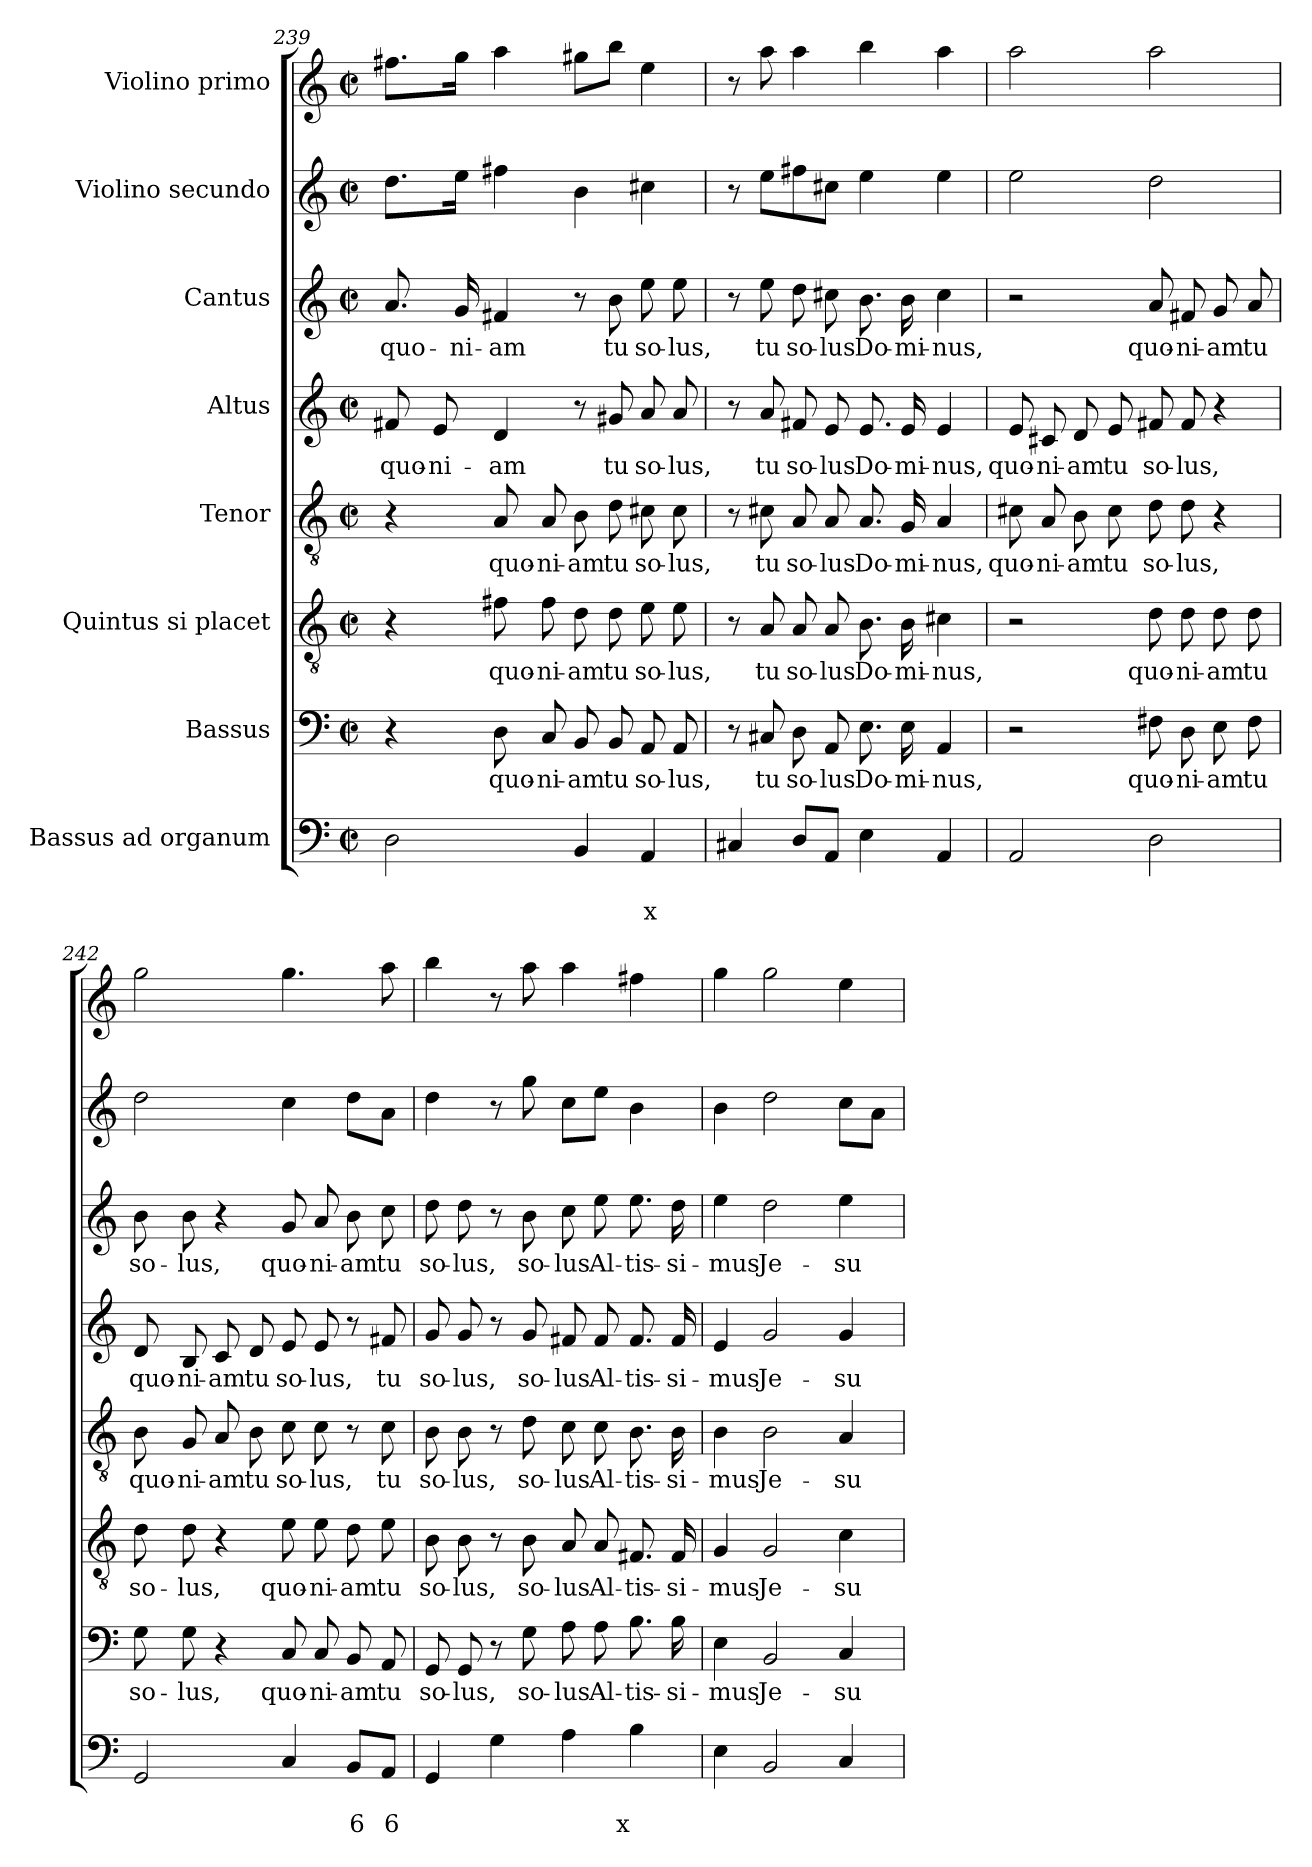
**kern	**text	**text	**kern	**text	**kern	**text	**kern	**text	**kern	**text	**kern	**text	**kern	**kern
*part8	*part8	*part8	*part7	*part7	*part6	*part6	*part5	*part5	*part4	*part4	*part3	*part3	*part2	*part1
*staff8	*staff8	*staff8	*staff7	*staff7	*staff6	*staff6	*staff5	*staff5	*staff4	*staff4	*staff3	*staff3	*staff2	*staff1
*I"Bassus ad organum	*	*	*I"Bassus	*	*I"Quintus si placet	*	*I"Tenor	*	*I"Altus	*	*I"Cantus	*	*I"Violino secundo	*I"Violino primo
!!LO:PB:g=z
*clefF4	*	*	*clefF4	*	*clefGv2	*	*clefGv2	*	*clefG2	*	*clefG2	*	*clefG2	*clefG2
*k[]	*	*	*k[]	*	*k[]	*	*k[]	*	*k[]	*	*k[]	*	*k[]	*k[]
*C:	*	*	*C:	*	*C:	*	*C:	*	*C:	*	*C:	*	*C:	*C:
*M2/2	*	*	*M2/2	*	*M2/2	*	*M2/2	*	*M2/2	*	*M2/2	*	*M2/2	*M2/2
*met(c|)	*	*	*met(c|)	*	*met(c|)	*	*met(c|)	*	*met(c|)	*	*met(c|)	*	*met(c|)	*met(c|)
=239	=239	=239	=239	=239	=239	=239	=239	=239	=239	=239	=239	=239	=239	=239
!	!	!	!	!	!	!	!	!	!	!LO:LY:b	!	!LO:LY:b	!	!
2D\	.	.	4r	.	4r	.	4r	.	8f#X/	quo-	8.a/	quo-	8.dd\L	8.ff#X\L
!	!	!	!	!	!	!	!	!	!	!LO:LY:b	!	!	!	!
.	.	.	.	.	.	.	.	.	8e/	-ni-	.	.	.	.
!	!	!	!	!	!	!	!	!	!	!	!	!LO:LY:b	!	!
.	.	.	.	.	.	.	.	.	.	.	16g/	-ni-	16ee\Jk	16gg\Jk
!	!	!	!	!LO:LY:b	!	!LO:LY:b	!	!LO:LY:b	!	!LO:LY:b	!	!LO:LY:b	!	!
.	.	.	8D\	quo-	8f#X\	quo-	8A/	quo-	4d/	-am	4f#X/	-am	4ff#X\	4aa\
!	!	!	!	!LO:LY:b	!	!LO:LY:b	!	!LO:LY:b	!	!	!	!	!	!
.	.	.	8C/	-ni-	8f#\	-ni-	8A/	-ni-	.	.	.	.	.	.
!	!	!	!	!LO:LY:b	!	!LO:LY:b	!	!LO:LY:b	!	!	!	!	!	!
4BB/	.	.	8BB/	-am	8d\	-am	8B\	-am	8r	.	8r	.	4b\	8gg#X\L
!	!	!	!	!LO:LY:b	!	!LO:LY:b	!	!LO:LY:b	!	!LO:LY:b	!	!LO:LY:b	!	!
.	.	.	8BB/	tu	8d\	tu	8d\	tu	8g#X/	tu	8b\	tu	.	8bb\J
!	!	!LO:LY:b	!	!LO:LY:b	!	!LO:LY:b	!	!LO:LY:b	!	!LO:LY:b	!	!LO:LY:b	!	!
4AA/	.	x	8AA/	so-	8e\	so-	8c#X\	so-	8a/	so-	8ee\	so-	4cc#X\	4ee\
!	!	!	!	!LO:LY:b	!	!LO:LY:b	!	!LO:LY:b	!	!LO:LY:b	!	!LO:LY:b	!	!
.	.	.	8AA/	-lus,	8e\	-lus,	8c#\	-lus,	8a/	-lus,	8ee\	-lus,	.	.
=240	=240	=240	=240	=240	=240	=240	=240	=240	=240	=240	=240	=240	=240	=240
4C#X/	.	.	8r	.	8r	.	8r	.	8r	.	8r	.	8r	8r
!	!	!	!	!LO:LY:b	!	!LO:LY:b	!	!LO:LY:b	!	!LO:LY:b	!	!LO:LY:b	!	!
.	.	.	8C#X/	tu	8A/	tu	8c#X\	tu	8a/	tu	8ee\	tu	8ee\L	8aa\
!	!	!	!	!LO:LY:b	!	!LO:LY:b	!	!LO:LY:b	!	!LO:LY:b	!	!LO:LY:b	!	!
8D/L	.	.	8D\	so-	8A/	so-	8A/	so-	8f#X/	so-	8dd\	so-	8ff#X\	4aa\
!	!	!	!	!LO:LY:b	!	!LO:LY:b	!	!LO:LY:b	!	!LO:LY:b	!	!LO:LY:b	!	!
8AA/J	.	.	8AA/	-lus	8A/	-lus	8A/	-lus	8e/	-lus	8cc#X\	-lus	8cc#X\J	.
!	!	!	!	!LO:LY:b	!	!LO:LY:b	!	!LO:LY:b	!	!LO:LY:b	!	!LO:LY:b	!	!
4E\	.	.	8.E\	Do-	8.B\	Do-	8.A/	Do-	8.e/	Do-	8.b\	Do-	4ee\	4bb\
!	!	!	!	!LO:LY:b	!	!LO:LY:b	!	!LO:LY:b	!	!LO:LY:b	!	!LO:LY:b	!	!
.	.	.	16E\	-mi-	16B\	-mi-	16G/	-mi-	16e/	-mi-	16b\	-mi-	.	.
!	!	!	!	!LO:LY:b	!	!LO:LY:b	!	!LO:LY:b	!	!LO:LY:b	!	!LO:LY:b	!	!
4AA/	.	.	4AA/	-nus,	4c#X\	-nus,	4A/	-nus,	4e/	-nus,	4cc#\	-nus,	4ee\	4aa\
=241	=241	=241	=241	=241	=241	=241	=241	=241	=241	=241	=241	=241	=241	=241
!	!	!	!	!	!	!	!	!LO:LY:b	!	!LO:LY:b	!	!	!	!
2AA/	.	.	2r	.	2r	.	8c#X\	quo-	8e/	quo-	2r	.	2ee\	2aa\
!	!	!	!	!	!	!	!	!LO:LY:b	!	!LO:LY:b	!	!	!	!
.	.	.	.	.	.	.	8A/	-ni-	8c#X/	-ni-	.	.	.	.
!	!	!	!	!	!	!	!	!LO:LY:b	!	!LO:LY:b	!	!	!	!
.	.	.	.	.	.	.	8B\	-am	8d/	-am	.	.	.	.
!	!	!	!	!	!	!	!	!LO:LY:b	!	!LO:LY:b	!	!	!	!
.	.	.	.	.	.	.	8c#\	tu	8e/	tu	.	.	.	.
!	!	!	!	!LO:LY:b	!	!LO:LY:b	!	!LO:LY:b	!	!LO:LY:b	!	!LO:LY:b	!	!
2D\	.	.	8F#X\	quo-	8d\	quo-	8d\	so-	8f#X/	so-	8a/	quo-	2dd\	2aa\
!	!	!	!	!LO:LY:b	!	!LO:LY:b	!	!LO:LY:b	!	!LO:LY:b	!	!LO:LY:b	!	!
.	.	.	8D\	-ni-	8d\	-ni-	8d\	-lus,	8f#/	-lus,	8f#X/	-ni-	.	.
!	!	!	!	!LO:LY:b	!	!LO:LY:b	!	!	!	!	!	!LO:LY:b	!	!
.	.	.	8E\	-am	8d\	-am	4r	.	4r	.	8g/	-am	.	.
!	!	!	!	!LO:LY:b	!	!LO:LY:b	!	!	!	!	!	!LO:LY:b	!	!
.	.	.	8F#\	tu	8d\	tu	.	.	.	.	8a/	tu	.	.
!!LO:LB:g=z
=242	=242	=242	=242	=242	=242	=242	=242	=242	=242	=242	=242	=242	=242	=242
!	!	!	!	!LO:LY:b	!	!LO:LY:b	!	!LO:LY:b	!	!LO:LY:b	!	!LO:LY:b	!	!
2GG/	.	.	8G\	so-	8d\	so-	8B\	quo-	8d/	quo-	8b\	so-	2dd\	2gg\
!	!	!	!	!LO:LY:b	!	!LO:LY:b	!	!LO:LY:b	!	!LO:LY:b	!	!LO:LY:b	!	!
.	.	.	8G\	-lus,	8d\	-lus,	8G/	-ni-	8B/	-ni-	8b\	-lus,	.	.
!	!	!	!	!	!	!	!	!LO:LY:b	!	!LO:LY:b	!	!	!	!
.	.	.	4r	.	4r	.	8A/	-am	8c/	-am	4r	.	.	.
!	!	!	!	!	!	!	!	!LO:LY:b	!	!LO:LY:b	!	!	!	!
.	.	.	.	.	.	.	8B\	tu	8d/	tu	.	.	.	.
!	!	!	!	!LO:LY:b	!	!LO:LY:b	!	!LO:LY:b	!	!LO:LY:b	!	!LO:LY:b	!	!
4C/	.	.	8C/	quo-	8e\	quo-	8c\	so-	8e/	so-	8g/	quo-	4cc\	4.gg\
!	!	!	!	!LO:LY:b	!	!LO:LY:b	!	!LO:LY:b	!	!LO:LY:b	!	!LO:LY:b	!	!
.	.	.	8C/	-ni-	8e\	-ni-	8c\	-lus,	8e/	-lus,	8a/	-ni-	.	.
!	!	!LO:LY:b	!	!LO:LY:b	!	!LO:LY:b	!	!	!	!	!	!LO:LY:b	!	!
8BB/L	.	6	8BB/	-am	8d\	-am	8r	.	8r	.	8b\	-am	8dd\L	.
!	!	!LO:LY:b	!	!LO:LY:b	!	!LO:LY:b	!	!LO:LY:b	!	!LO:LY:b	!	!LO:LY:b	!	!
8AA/J	.	6	8AA/	tu	8e\	tu	8c\	tu	8f#X/	tu	8cc\	tu	8a\J	8aa\
=243	=243	=243	=243	=243	=243	=243	=243	=243	=243	=243	=243	=243	=243	=243
!	!	!	!	!LO:LY:b	!	!LO:LY:b	!	!LO:LY:b	!	!LO:LY:b	!	!LO:LY:b	!	!
4GG/	.	.	8GG/	so-	8B\	so-	8B\	so-	8g/	so-	8dd\	so-	4dd\	4bb\
!	!	!	!	!LO:LY:b	!	!LO:LY:b	!	!LO:LY:b	!	!LO:LY:b	!	!LO:LY:b	!	!
.	.	.	8GG/	-lus,	8B\	-lus,	8B\	-lus,	8g/	-lus,	8dd\	-lus,	.	.
4G\	.	.	8r	.	8r	.	8r	.	8r	.	8r	.	8r	8r
!	!	!	!	!LO:LY:b	!	!LO:LY:b	!	!LO:LY:b	!	!LO:LY:b	!	!LO:LY:b	!	!
.	.	.	8G\	so-	8B\	so-	8d\	so-	8g/	so-	8b\	so-	8gg\	8aa\
!	!	!	!	!LO:LY:b	!	!LO:LY:b	!	!LO:LY:b	!	!LO:LY:b	!	!LO:LY:b	!	!
4A\	.	.	8A\	-lus	8A/	-lus	8c\	-lus	8f#X/	-lus	8cc\	-lus	8cc\L	4aa\
!	!	!	!	!LO:LY:b	!	!LO:LY:b	!	!LO:LY:b	!	!LO:LY:b	!	!LO:LY:b	!	!
.	.	.	8A\	Al-	8A/	Al-	8c\	Al-	8f#/	Al-	8ee\	Al-	8ee\J	.
!	!	!LO:LY:b	!	!LO:LY:b	!	!LO:LY:b	!	!LO:LY:b	!	!LO:LY:b	!	!LO:LY:b	!	!
4B\	.	x	8.B\	-tis-	8.F#X/	-tis-	8.B\	-tis-	8.f#/	-tis-	8.ee\	-tis-	4b\	4ff#X\
!	!	!	!	!LO:LY:b	!	!LO:LY:b	!	!LO:LY:b	!	!LO:LY:b	!	!LO:LY:b	!	!
.	.	.	16B\	-si-	16F#/	-si-	16B\	-si-	16f#/	-si-	16dd\	-si-	.	.
=244	=244	=244	=244	=244	=244	=244	=244	=244	=244	=244	=244	=244	=244	=244
!	!	!	!	!LO:LY:b	!	!LO:LY:b	!	!LO:LY:b	!	!LO:LY:b	!	!LO:LY:b	!	!
4E\	.	.	4E\	-mus	4G/	-mus	4B\	-mus	4e/	-mus	4ee\	-mus	4b\	4gg\
!	!	!	!	!LO:LY:b	!	!LO:LY:b	!	!LO:LY:b	!	!LO:LY:b	!	!LO:LY:b	!	!
2BB/	.	.	2BB/	Je-	2G/	Je-	2B\	Je-	2g/	Je-	2dd\	Je-	2dd\	2gg\
!	!	!	!	!LO:LY:b	!	!LO:LY:b	!	!LO:LY:b	!	!LO:LY:b	!	!LO:LY:b	!	!
4C/	.	.	4C/	-su	4c\	-su	4A/	-su	4g/	-su	4ee\	-su	8cc\L	4ee\
.	.	.	.	.	.	.	.	.	.	.	.	.	8a\J	.
=	=	=	=	=	=	=	=	=	=	=	=	=	=	=
*-	*-	*-	*-	*-	*-	*-	*-	*-	*-	*-	*-	*-	*-	*-
